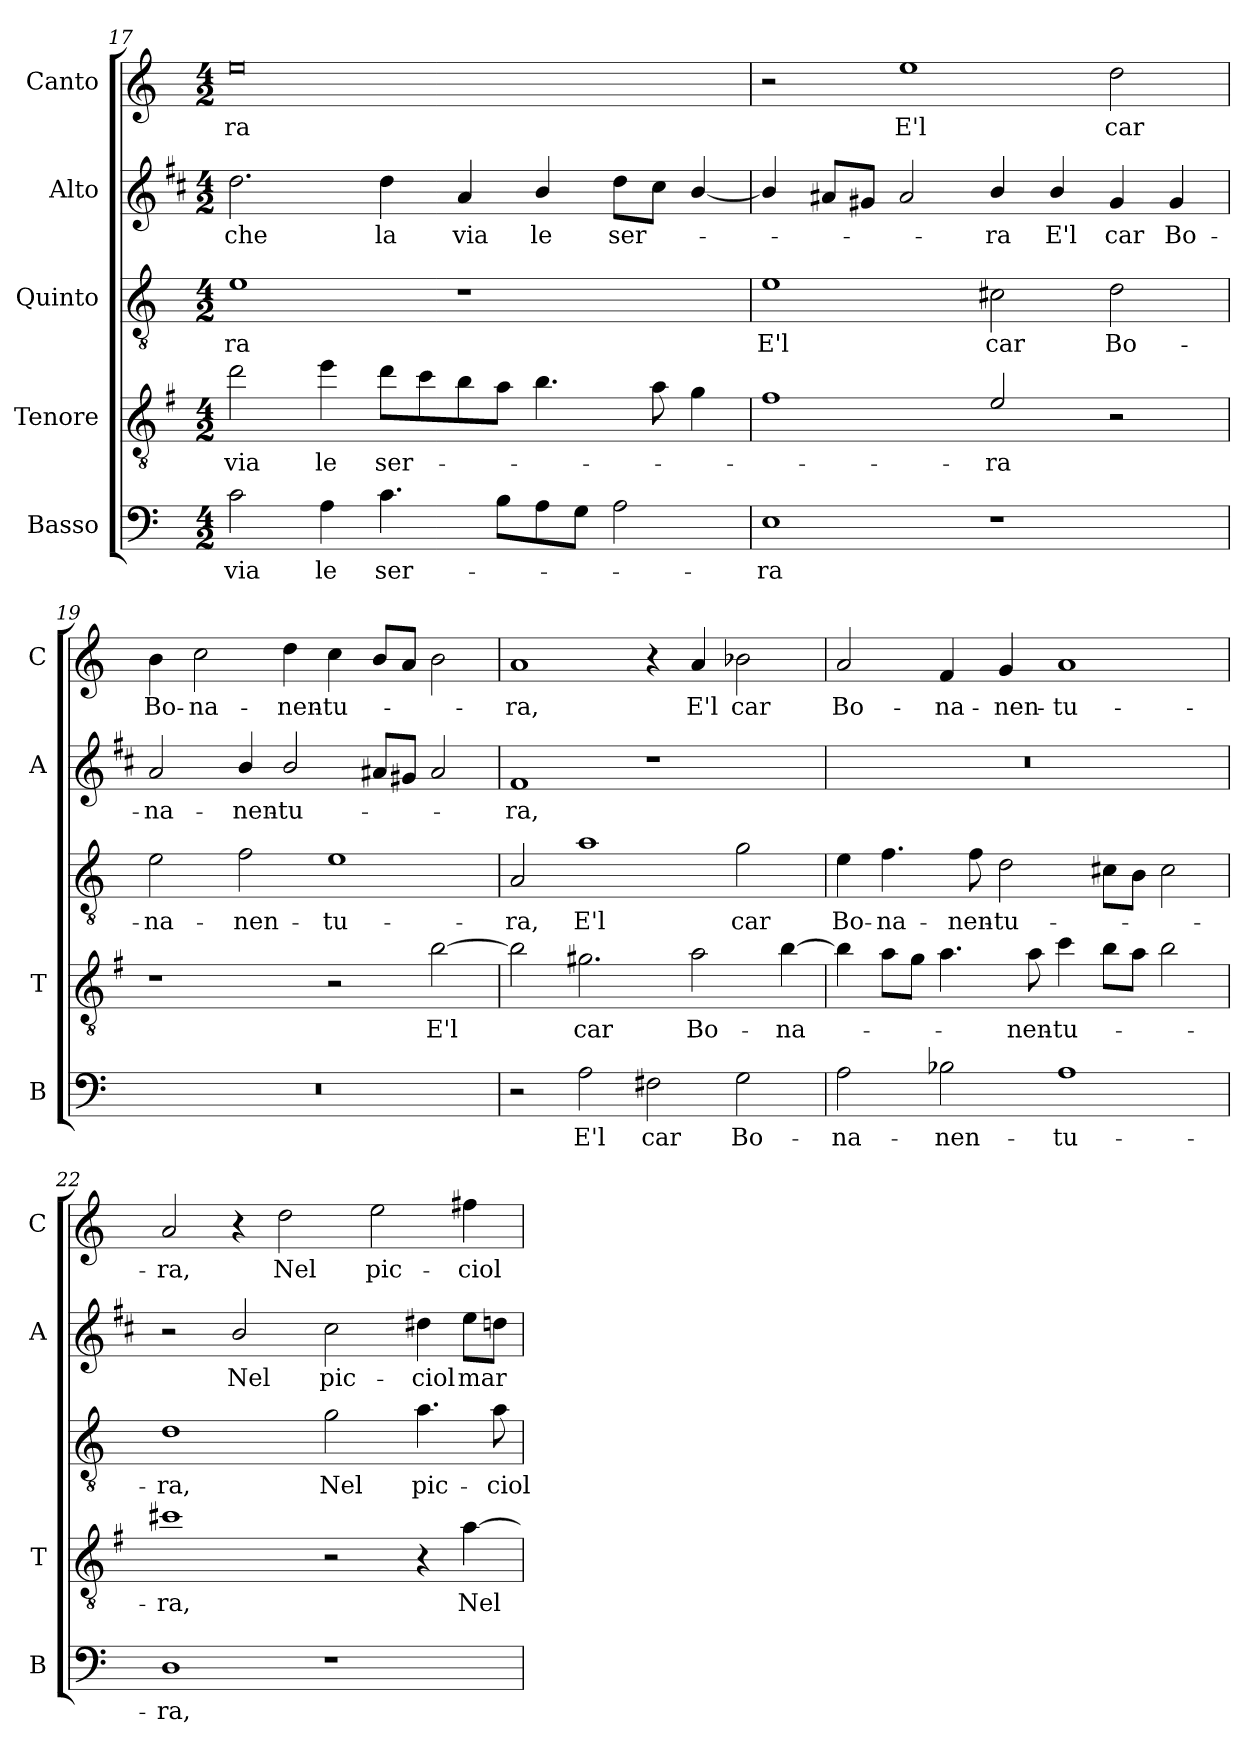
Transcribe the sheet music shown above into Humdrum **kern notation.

**kern	**text	**kern	**text	**kern	**text	**kern	**text	**kern	**text
*part5	*part5	*part4	*part4	*part3	*part3	*part2	*part2	*part1	*part1
*staff5	*staff5	*staff4	*staff4	*staff3	*staff3	*staff2	*staff2	*staff1	*staff1
*I"Basso	*	*I"Tenore	*	*I"Quinto	*	*I"Alto	*	*I"Canto	*
*I'B	*	*I'T	*	*	*	*I'A	*	*I'C	*
*clefF4	*	*clefGv2	*	*clefGv2	*	*clefG2	*	*clefG2	*
*	*	*ITrd4c7	*	*	*	*ITrd1c2	*	*	*
*k[]	*	*k[]	*	*k[]	*	*k[]	*	*k[]	*
*C:	*	*C:	*	*C:	*	*C:	*	*C:	*
*M4/2	*	*M4/2	*	*M4/2	*	*M4/2	*	*M4/2	*
=17	=17	=17	=17	=17	=17	=17	=17	=17	=17
!	!LO:LY:b	!	!LO:LY:b	!	!LO:LY:b	!	!LO:LY:b	!	!LO:LY:b
2c\	via	2g\	via	1e	-ra	2.cc\	che	0ee	-ra
!	!LO:LY:b	!	!LO:LY:b	!	!	!	!	!	!
4A\	le	4a\	le	.	.	.	.	.	.
!	!LO:LY:b	!	!LO:LY:b	!	!	!	!LO:LY:b	!	!
4.c\	ser-	8g\L	ser-	.	.	4cc\	la	.	.
.	.	8f\	.	.	.	.	.	.	.
!	!	!	!	!	!	!	!LO:LY:b	!	!
.	.	8e\	.	1r	.	4g/	via	.	.
8B\L	.	8d\J	.	.	.	.	.	.	.
!	!	!	!	!	!	!	!LO:LY:b	!	!
8A\	.	4.e\	.	.	.	4a/	le	.	.
8G\J	.	.	.	.	.	.	.	.	.
!	!	!	!	!	!	!	!LO:LY:b	!	!
2A\	.	.	.	.	.	8cc\L	ser-	.	.
.	.	8d\	.	.	.	8b\J	.	.	.
.	.	4c\	.	.	.	[4a/	.	.	.
!!LO:LB:g=z
=18	=18	=18	=18	=18	=18	=18	=18	=18	=18
!	!LO:LY:b	!	!	!	!LO:LY:b	!	!	!	!
1E	-ra	1B	.	1e	E'l	4a/]	.	2r	.
.	.	.	.	.	.	8g#X/L	.	.	.
.	.	.	.	.	.	8f#X/J	.	.	.
!	!	!	!	!	!	!	!	!	!LO:LY:b
.	.	.	.	.	.	2g#/	.	1ee	E'l
!	!	!	!LO:LY:b	!	!LO:LY:b	!	!LO:LY:b	!	!
1r	.	2A/	-ra	2c#X\	car	4a/	-ra	.	.
!	!	!	!	!	!	!	!LO:LY:b	!	!
.	.	.	.	.	.	4a/	E'l	.	.
!	!	!	!	!	!LO:LY:b	!	!LO:LY:b	!	!LO:LY:b
.	.	2r	.	2d\	Bo-	4f#/	car	2dd\	car
!	!	!	!	!	!	!	!LO:LY:b	!	!
.	.	.	.	.	.	4f#/	Bo-	.	.
=19	=19	=19	=19	=19	=19	=19	=19	=19	=19
!	!	!	!	!	!LO:LY:b	!	!LO:LY:b	!	!LO:LY:b
0r	.	1r	.	2e\	-na-	2g/	-na-	4b\	Bo-
!	!	!	!	!	!	!	!	!	!LO:LY:b
.	.	.	.	.	.	.	.	2cc\	-na-
!	!	!	!	!	!LO:LY:b	!	!LO:LY:b	!	!
.	.	.	.	2f\	-nen-	4a/	-nen-	.	.
!	!	!	!	!	!	!	!LO:LY:b	!	!LO:LY:b
.	.	.	.	.	.	2a/	-tu-	4dd\	-nen-
!	!	!	!	!	!LO:LY:b	!	!	!	!LO:LY:b
.	.	2r	.	1e	-tu-	.	.	4cc\	-tu-
.	.	.	.	.	.	8g#X/L	.	8b/L	.
.	.	.	.	.	.	8f#X/J	.	8a/J	.
!	!	!	!LO:LY:b	!	!	!	!	!	!
.	.	[2e\	E'l	.	.	2g#/	.	2b\	.
=20	=20	=20	=20	=20	=20	=20	=20	=20	=20
!	!	!	!	!	!LO:LY:b	!	!LO:LY:b	!	!LO:LY:b
2r	.	2e\]	.	2A/	-ra,	1e	-ra,	1a	-ra,
!	!LO:LY:b	!	!LO:LY:b	!	!LO:LY:b	!	!	!	!
2A\	E'l	2.c#X\	car	1a	E'l	.	.	.	.
!	!LO:LY:b	!	!	!	!	!	!	!	!
2F#X\	car	.	.	.	.	1r	.	4r	.
!	!	!	!LO:LY:b	!	!	!	!	!	!LO:LY:b
.	.	2d\	Bo-	.	.	.	.	4a/	E'l
!	!LO:LY:b	!	!	!	!LO:LY:b	!	!	!	!LO:LY:b
2G\	Bo-	.	.	2g\	car	.	.	2b-X\	car
!	!	!	!LO:LY:b	!	!	!	!	!	!
.	.	[4e\	-na-	.	.	.	.	.	.
!!LO:LB:g=z
=21	=21	=21	=21	=21	=21	=21	=21	=21	=21
!	!LO:LY:b	!	!	!	!LO:LY:b	!	!	!	!LO:LY:b
2A\	-na-	4e\]	.	4e\	Bo-	0r	.	2a/	Bo-
!	!	!	!	!	!LO:LY:b	!	!	!	!
.	.	8d\L	.	4.f\	-na-	.	.	.	.
.	.	8c\J	.	.	.	.	.	.	.
!	!LO:LY:b	!	!	!	!	!	!	!	!LO:LY:b
2B-X\	-nen-	4.d\	.	.	.	.	.	4f/	-na-
!	!	!	!	!	!LO:LY:b	!	!	!	!
.	.	.	.	8f\	-nen-	.	.	.	.
!	!	!	!	!	!LO:LY:b	!	!	!	!LO:LY:b
.	.	.	.	2d\	-tu-	.	.	4g/	-nen-
!	!	!	!LO:LY:b	!	!	!	!	!	!
.	.	8d\	-nen-	.	.	.	.	.	.
!	!LO:LY:b	!	!LO:LY:b	!	!	!	!	!	!LO:LY:b
1A	-tu-	4f\	-tu-	.	.	.	.	1a	-tu-
.	.	8e\L	.	8c#X\L	.	.	.	.	.
.	.	8d\J	.	8B\J	.	.	.	.	.
.	.	2e\	.	2c#\	.	.	.	.	.
=22	=22	=22	=22	=22	=22	=22	=22	=22	=22
!	!LO:LY:b	!	!LO:LY:b	!	!LO:LY:b	!	!	!	!LO:LY:b
1D	-ra,	1f#X	-ra,	1d	-ra,	2r	.	2a/	-ra,
!	!	!	!	!	!	!	!LO:LY:b	!	!
.	.	.	.	.	.	2a/	Nel	4r	.
!	!	!	!	!	!	!	!	!	!LO:LY:b
.	.	.	.	.	.	.	.	2dd\	Nel
!	!	!	!	!	!LO:LY:b	!	!LO:LY:b	!	!
1r	.	2r	.	2g\	Nel	2b\	pic-	.	.
!	!	!	!	!	!	!	!	!	!LO:LY:b
.	.	.	.	.	.	.	.	2ee\	pic-
!	!	!	!	!	!LO:LY:b	!	!LO:LY:b	!	!
.	.	4r	.	4.a\	pic-	4cc#X\	-ciol	.	.
!	!	!	!LO:LY:b	!	!	!	!LO:LY:b	!	!LO:LY:b
.	.	[4d\	Nel	.	.	8dd\L	mar	4ff#X\	-ciol
!	!	!	!	!	!LO:LY:b	!	!	!	!
.	.	.	.	8a\	-ciol	8ccn\J	.	.	.
=	=	=	=	=	=	=	=	=	=
*-	*-	*-	*-	*-	*-	*-	*-	*-	*-
